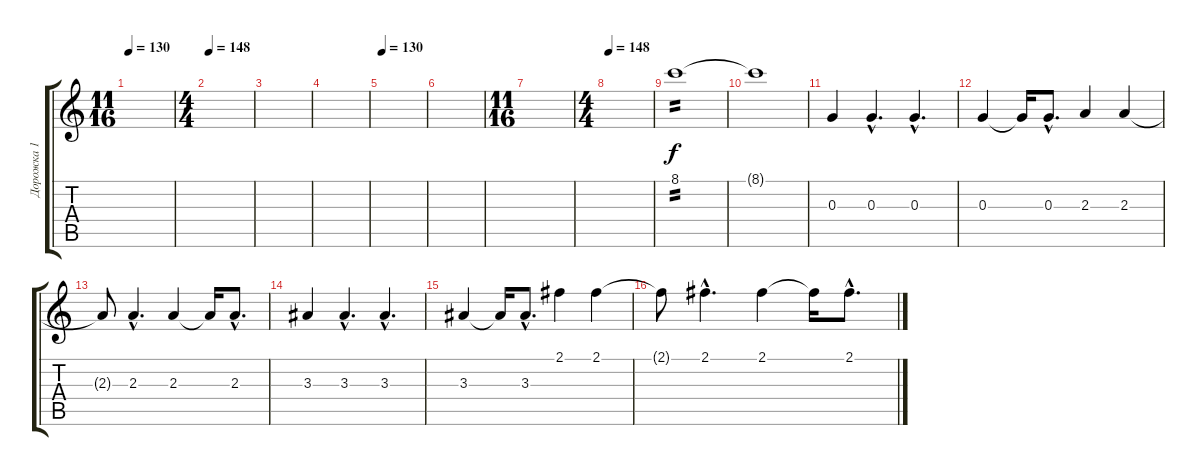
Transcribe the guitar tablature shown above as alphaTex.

\track ("Дорожка 1" "Дорожка 1") {instrument electricguitarclean}
\staff {score tabs}
\tuning (E4 B3 G3 D3 A2 E2) {hide}
\ts (11 16)
\tempo 130
\clef g2
\ks c
|
\ts (4 4)
\tempo 148
|
|
|
\tempo 130
|
|
\ts (11 16)
|
\ts (4 4)
\tempo 148
|
8.1.1{tp 2 volume 10} |
8.1{t}.1 |
0.3.4 0.3{hac}.4{d} 0.3{hac}.4{d} |
0.3.4 0.3{t}.16 0.3{hac}.8{d} 2.3.4 2.3.4 |
2.3{t}.8 2.3{hac}.4{d} 2.3.4 2.3{t}.16 2.3{hac}.8{d} |
3.3.4 3.3{hac}.4{d} 3.3{hac}.4{d} |
3.3.4 3.3{t}.16 3.3{hac}.8{d} 2.1.4 2.1.4 |
2.1{t}.8 2.1{hac}.4{d} 2.1.4 2.1{t}.16 2.1{hac}.8{d}
